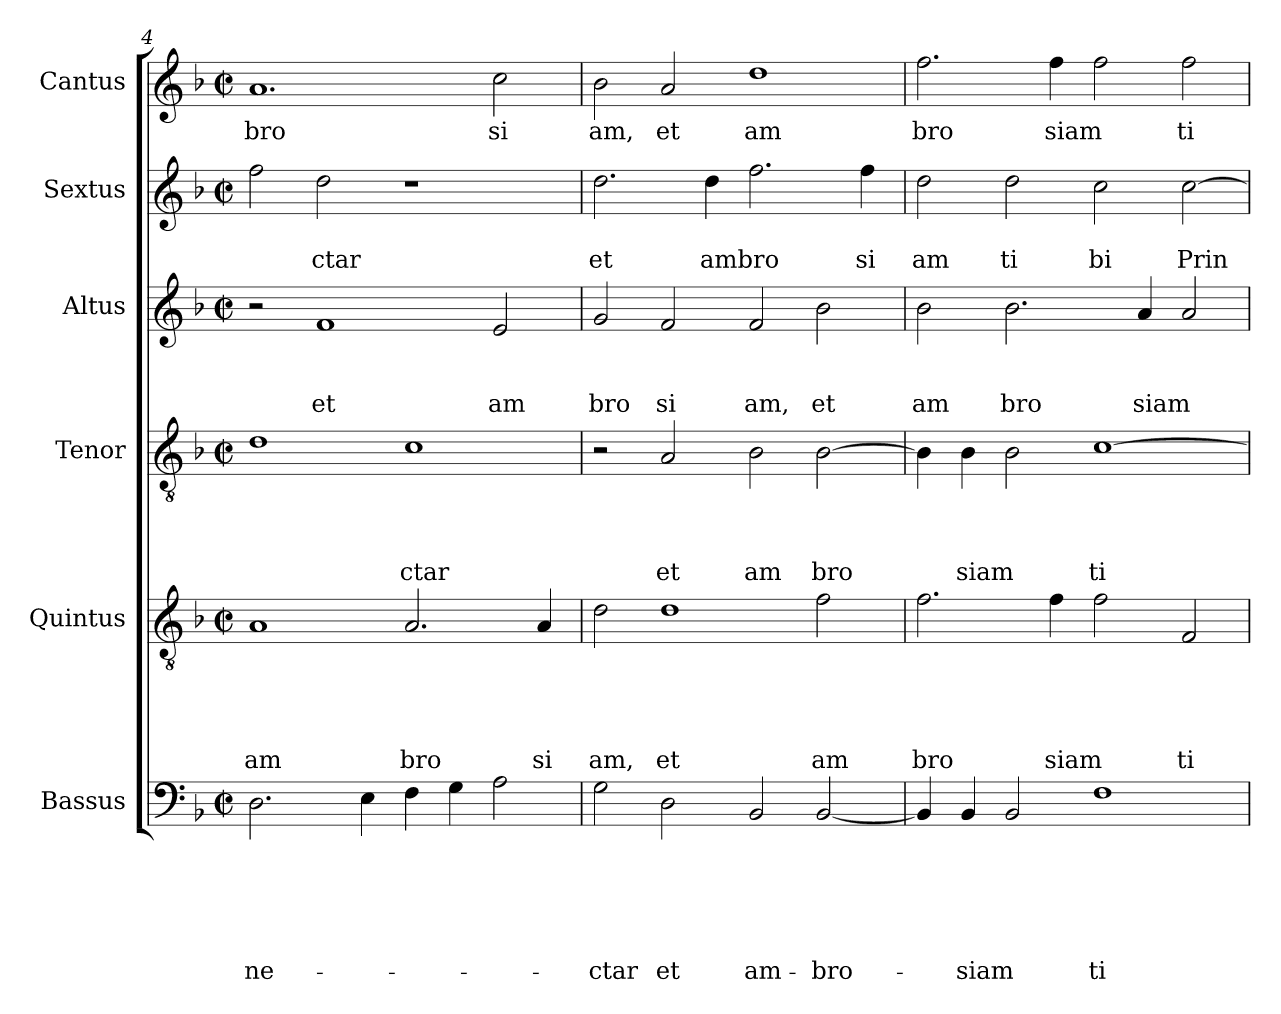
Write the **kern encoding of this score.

**kern	**text	**text	**text	**text	**text	**text	**kern	**text	**text	**text	**text	**text	**kern	**text	**text	**text	**text	**kern	**text	**text	**text	**kern	**text	**text	**kern	**text
*part6	*part6	*part6	*part6	*part6	*part6	*part6	*part5	*part5	*part5	*part5	*part5	*part5	*part4	*part4	*part4	*part4	*part4	*part3	*part3	*part3	*part3	*part2	*part2	*part2	*part1	*part1
*staff6	*staff6	*staff6	*staff6	*staff6	*staff6	*staff6	*staff5	*staff5	*staff5	*staff5	*staff5	*staff5	*staff4	*staff4	*staff4	*staff4	*staff4	*staff3	*staff3	*staff3	*staff3	*staff2	*staff2	*staff2	*staff1	*staff1
*I"Bassus	*	*	*	*	*	*	*I"Quintus	*	*	*	*	*	*I"Tenor	*	*	*	*	*I"Altus	*	*	*	*I"Sextus	*	*	*I"Cantus	*
*clefF4	*	*	*	*	*	*	*clefGv2	*	*	*	*	*	*clefGv2	*	*	*	*	*clefG2	*	*	*	*clefG2	*	*	*clefG2	*
*k[b-]	*	*	*	*	*	*	*k[b-]	*	*	*	*	*	*k[b-]	*	*	*	*	*k[b-]	*	*	*	*k[b-]	*	*	*k[b-]	*
*F:	*	*	*	*	*	*	*F:	*	*	*	*	*	*F:	*	*	*	*	*F:	*	*	*	*F:	*	*	*F:	*
*M2/2	*	*	*	*	*	*	*M2/2	*	*	*	*	*	*M2/2	*	*	*	*	*M2/2	*	*	*	*M2/2	*	*	*M2/2	*
*met(c|)	*	*	*	*	*	*	*met(c|)	*	*	*	*	*	*met(c|)	*	*	*	*	*met(c|)	*	*	*	*met(c|)	*	*	*met(c|)	*
=4	=4	=4	=4	=4	=4	=4	=4	=4	=4	=4	=4	=4	=4	=4	=4	=4	=4	=4	=4	=4	=4	=4	=4	=4	=4	=4
!	!	!	!	!	!	!LO:LY:b	!	!	!	!	!	!LO:LY:b	!	!	!	!	!	!	!	!	!	!	!	!	!	!LO:LY:b
2.D\	.	.	.	.	.	ne-	1A	.	.	.	.	am	1d	.	.	.	.	2r	.	.	.	2ff\	.	.	1.a	bro
!	!	!	!	!	!	!	!	!	!	!	!	!	!	!	!	!	!	!	!	!	!LO:LY:b	!	!	!LO:LY:b	!	!
.	.	.	.	.	.	.	.	.	.	.	.	.	.	.	.	.	.	1f	.	.	et	2dd\	.	ctar	.	.
4E\	.	.	.	.	.	.	.	.	.	.	.	.	.	.	.	.	.	.	.	.	.	.	.	.	.	.
!	!	!	!	!	!	!	!	!	!	!	!	!LO:LY:b	!	!	!	!	!LO:LY:b	!	!	!	!	!	!	!	!	!
4F\	.	.	.	.	.	.	2.A/	.	.	.	.	bro	1c	.	.	.	ctar	.	.	.	.	1r	.	.	.	.
4G\	.	.	.	.	.	.	.	.	.	.	.	.	.	.	.	.	.	.	.	.	.	.	.	.	.	.
!	!	!	!	!	!	!	!	!	!	!	!	!	!	!	!	!	!	!	!	!	!LO:LY:b	!	!	!	!	!LO:LY:b
2A\	.	.	.	.	.	.	.	.	.	.	.	.	.	.	.	.	.	2e/	.	.	am	.	.	.	2cc\	si
!	!	!	!	!	!	!	!	!	!	!	!	!LO:LY:b	!	!	!	!	!	!	!	!	!	!	!	!	!	!
.	.	.	.	.	.	.	4A/	.	.	.	.	si	.	.	.	.	.	.	.	.	.	.	.	.	.	.
=5	=5	=5	=5	=5	=5	=5	=5	=5	=5	=5	=5	=5	=5	=5	=5	=5	=5	=5	=5	=5	=5	=5	=5	=5	=5	=5
!	!	!	!	!	!	!LO:LY:b	!	!	!	!	!	!LO:LY:b	!	!	!	!	!	!	!	!	!LO:LY:b	!	!	!LO:LY:b	!	!LO:LY:b
2G\	.	.	.	.	.	-ctar	2d\	.	.	.	.	am,	2r	.	.	.	.	2g/	.	.	bro	2.dd\	.	et	2b-\	am,
!	!	!	!	!	!	!LO:LY:b	!	!	!	!	!	!LO:LY:b	!	!	!	!	!LO:LY:b	!	!	!	!LO:LY:b	!	!	!	!	!LO:LY:b
2D\	.	.	.	.	.	et	1d	.	.	.	.	et	2A/	.	.	.	et	2f/	.	.	si	.	.	.	2a/	et
!	!	!	!	!	!	!	!	!	!	!	!	!	!	!	!	!	!	!	!	!	!	!	!	!LO:LY:b	!	!
.	.	.	.	.	.	.	.	.	.	.	.	.	.	.	.	.	.	.	.	.	.	4dd\	.	ambro	.	.
!	!	!	!	!	!	!LO:LY:b	!	!	!	!	!	!	!	!	!	!	!LO:LY:b	!	!	!	!LO:LY:b	!	!	!	!	!LO:LY:b
2BB-/	.	.	.	.	.	am-	.	.	.	.	.	.	2B-\	.	.	.	am	2f/	.	.	am,	2.ff\	.	.	1dd	am
!	!	!	!	!	!	!LO:LY:b	!	!	!	!	!	!LO:LY:b	!	!	!	!	!LO:LY:b	!	!	!	!LO:LY:b	!	!	!	!	!
[<2BB-/	.	.	.	.	.	-bro-	2f\	.	.	.	.	am	[<2B-\	.	.	.	bro	2b-\	.	.	et	.	.	.	.	.
!	!	!	!	!	!	!	!	!	!	!	!	!	!	!	!	!	!	!	!	!	!	!	!	!LO:LY:b	!	!
.	.	.	.	.	.	.	.	.	.	.	.	.	.	.	.	.	.	.	.	.	.	4ff\	.	si	.	.
!!LO:LB:g=z
=6	=6	=6	=6	=6	=6	=6	=6	=6	=6	=6	=6	=6	=6	=6	=6	=6	=6	=6	=6	=6	=6	=6	=6	=6	=6	=6
!	!	!	!	!	!	!	!	!	!	!	!	!LO:LY:b	!	!	!	!	!	!	!	!	!LO:LY:b	!	!	!LO:LY:b	!	!LO:LY:b
4BB-/]	.	.	.	.	.	.	2.f\	.	.	.	.	bro	4B-\]	.	.	.	.	2b-\	.	.	am	2dd\	.	am	2.ff\	bro
!	!	!	!	!	!	!LO:LY:b	!	!	!	!	!	!	!	!	!	!	!LO:LY:b	!	!	!	!	!	!	!	!	!
4BB-/	.	.	.	.	.	-siam	.	.	.	.	.	.	4B-\	.	.	.	siam	.	.	.	.	.	.	.	.	.
!	!	!	!	!	!	!	!	!	!	!	!	!	!	!	!	!	!	!	!	!	!LO:LY:b	!	!	!LO:LY:b	!	!
2BB-/	.	.	.	.	.	.	.	.	.	.	.	.	2B-\	.	.	.	.	2.b-\	.	.	bro	2dd\	.	ti	.	.
!	!	!	!	!	!	!	!	!	!	!	!	!LO:LY:b	!	!	!	!	!	!	!	!	!	!	!	!	!	!LO:LY:b
.	.	.	.	.	.	.	4f\	.	.	.	.	siam	.	.	.	.	.	.	.	.	.	.	.	.	4ff\	siam
!	!	!	!	!	!	!LO:LY:b	!	!	!	!	!	!	!	!	!	!	!LO:LY:b	!	!	!	!	!	!	!LO:LY:b	!	!
1F	.	.	.	.	.	ti-	2f\	.	.	.	.	.	[>1c	.	.	.	ti-	.	.	.	.	2cc\	.	bi	2ff\	.
!	!	!	!	!	!	!	!	!	!	!	!	!	!	!	!	!	!	!	!	!	!LO:LY:b	!	!	!	!	!
.	.	.	.	.	.	.	.	.	.	.	.	.	.	.	.	.	.	4a/	.	.	siam	.	.	.	.	.
!	!	!	!	!	!	!	!	!	!	!	!	!LO:LY:b	!	!	!	!	!	!	!	!	!	!	!	!LO:LY:b	!	!LO:LY:b
.	.	.	.	.	.	.	2F/	.	.	.	.	ti	.	.	.	.	.	2a/	.	.	.	[>2cc\	.	Prin	2ff\	ti
=	=	=	=	=	=	=	=	=	=	=	=	=	=	=	=	=	=	=	=	=	=	=	=	=	=	=
*-	*-	*-	*-	*-	*-	*-	*-	*-	*-	*-	*-	*-	*-	*-	*-	*-	*-	*-	*-	*-	*-	*-	*-	*-	*-	*-
